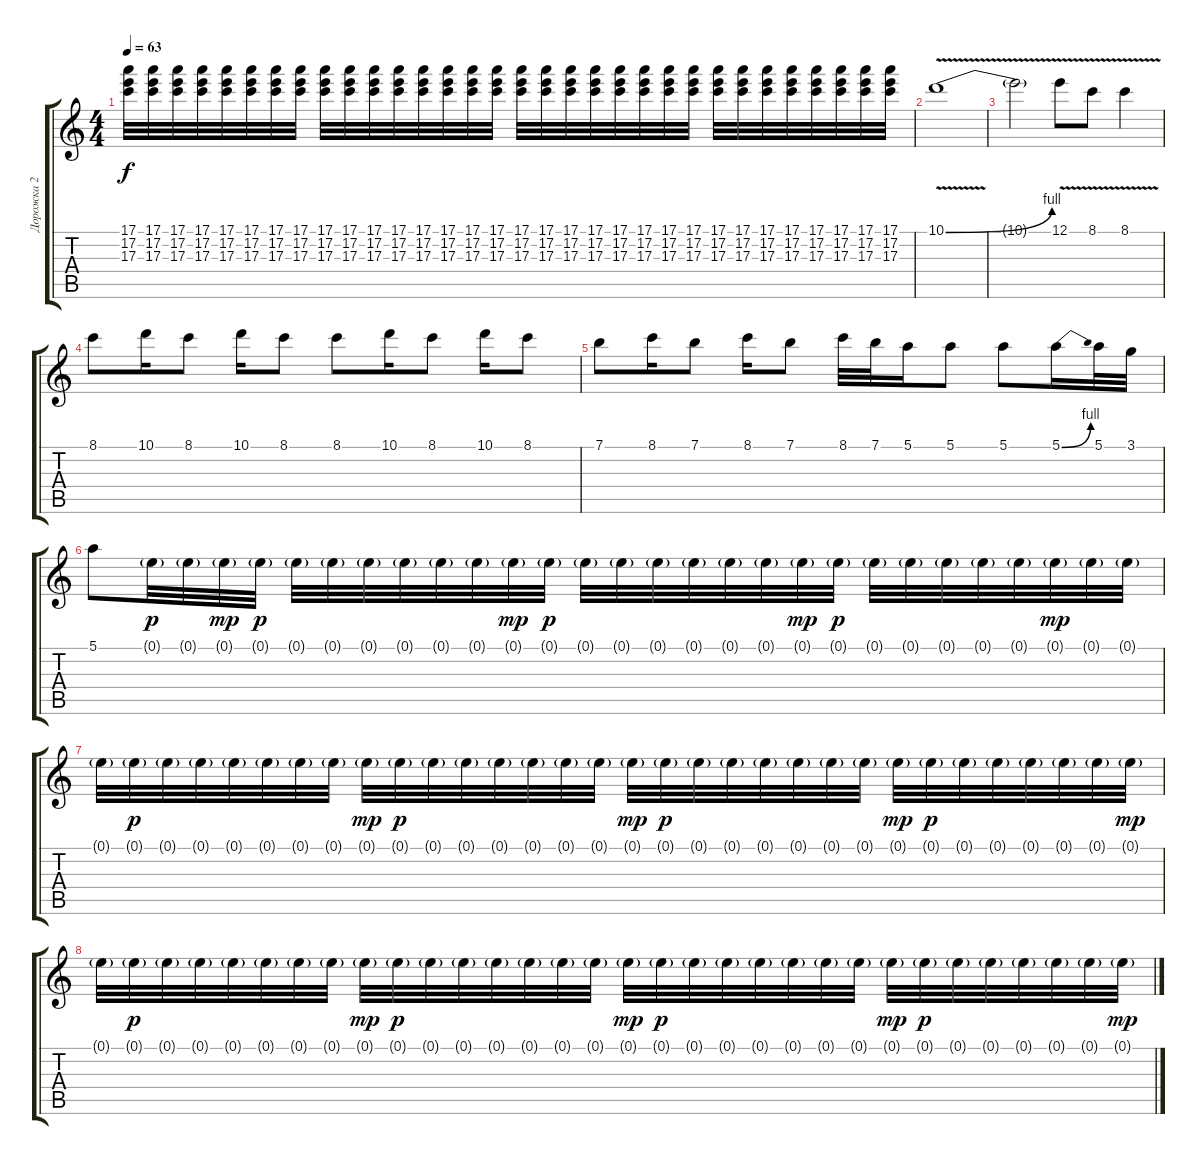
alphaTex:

\track ("Дорожка 2" "Дорожка 2") {instrument electricguitarjazz}
\staff {score tabs}
\tuning (E4 B3 G3 D3 A2 E2) {hide}
\ts (4 4)
\tempo 63
\clef g2
\ks c
(17.1 17.2 17.3).32{dy f} (17.1 17.2 17.3).32 (17.1 17.2 17.3).32 (17.1 17.2 17.3).32 (17.1 17.2 17.3).32 (17.1 17.2 17.3).32 (17.1 17.2 17.3).32 (17.1 17.2 17.3).32 (17.1 17.2 17.3).32 (17.1 17.2 17.3).32 (17.1 17.2 17.3).32 (17.1 17.2 17.3).32 (17.1 17.2 17.3).32 (17.1 17.2 17.3).32 (17.1 17.2 17.3).32 (17.1 17.2 17.3).32 (17.1 17.2 17.3).32 (17.1 17.2 17.3).32 (17.1 17.2 17.3).32 (17.1 17.2 17.3).32 (17.1 17.2 17.3).32 (17.1 17.2 17.3).32 (17.1 17.2 17.3).32 (17.1 17.2 17.3).32 (17.1 17.2 17.3).32 (17.1 17.2 17.3).32 (17.1 17.2 17.3).32 (17.1 17.2 17.3).32 (17.1 17.2 17.3).32 (17.1 17.2 17.3).32 (17.1 17.2 17.3).32 (17.1 17.2 17.3).32 |
10.1{be (bend 0 0 60 4) v}.1{volume 12} |
10.1{t}.2 12.1{v}.8 8.1{v}.8 8.1{v}.4 |
8.1.8 10.1.16 8.1.8 10.1.16 8.1.8 8.1.8 10.1.16 8.1.8 10.1.16 8.1.8 |
7.1.8 8.1.16 7.1.8 8.1.16 7.1.8 8.1.32 7.1.32 5.1.16 5.1.8 5.1.8 5.1{be (bend 0 0 60 4)}.16 5.1.32 3.1.32 |
5.1.8 0.1{g}.32{dy p} 0.1{g}.32 0.1{g}.32{dy mp} 0.1{g}.32{dy p} 0.1{g}.32 0.1{g}.32 0.1{g}.32 0.1{g}.32 0.1{g}.32 0.1{g}.32 0.1{g}.32{dy mp} 0.1{g}.32{dy p} 0.1{g}.32 0.1{g}.32 0.1{g}.32 0.1{g}.32 0.1{g}.32 0.1{g}.32 0.1{g}.32{dy mp} 0.1{g}.32{dy p} 0.1{g}.32 0.1{g}.32 0.1{g}.32 0.1{g}.32 0.1{g}.32 0.1{g}.32{dy mp} 0.1{g}.32 0.1{g}.32 |
0.1{g}.32 0.1{g}.32{dy p} 0.1{g}.32 0.1{g}.32 0.1{g}.32 0.1{g}.32 0.1{g}.32 0.1{g}.32 0.1{g}.32{dy mp} 0.1{g}.32{dy p} 0.1{g}.32 0.1{g}.32 0.1{g}.32 0.1{g}.32 0.1{g}.32 0.1{g}.32 0.1{g}.32{dy mp} 0.1{g}.32{dy p} 0.1{g}.32 0.1{g}.32 0.1{g}.32 0.1{g}.32 0.1{g}.32 0.1{g}.32 0.1{g}.32{dy mp} 0.1{g}.32{dy p} 0.1{g}.32 0.1{g}.32 0.1{g}.32 0.1{g}.32 0.1{g}.32 0.1{g}.32{dy mp} |
0.1{g}.32 0.1{g}.32{dy p} 0.1{g}.32 0.1{g}.32 0.1{g}.32 0.1{g}.32 0.1{g}.32 0.1{g}.32 0.1{g}.32{dy mp} 0.1{g}.32{dy p} 0.1{g}.32 0.1{g}.32 0.1{g}.32 0.1{g}.32 0.1{g}.32 0.1{g}.32 0.1{g}.32{dy mp} 0.1{g}.32{dy p} 0.1{g}.32 0.1{g}.32 0.1{g}.32 0.1{g}.32 0.1{g}.32 0.1{g}.32 0.1{g}.32{dy mp} 0.1{g}.32{dy p} 0.1{g}.32 0.1{g}.32 0.1{g}.32 0.1{g}.32 0.1{g}.32 0.1{g}.32{dy mp}
